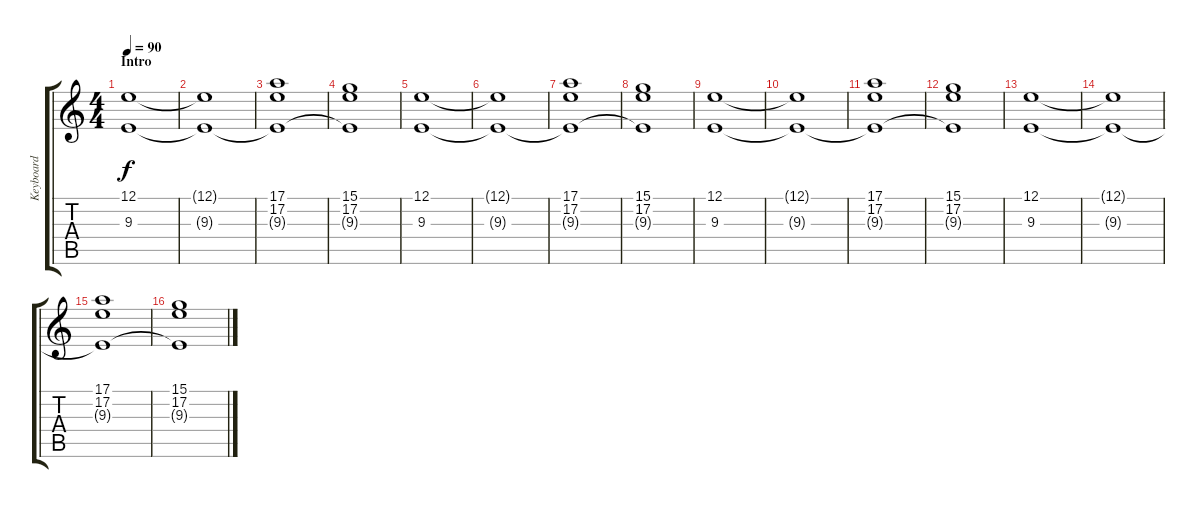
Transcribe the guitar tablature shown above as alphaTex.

\track ("Keyboard" "Keyboard") {instrument choiraahs}
\staff {score tabs}
\tuning (E4 B3 G3 D3 A2 E2) {hide}
\ts (4 4)
\section ("" "Intro")
\tempo 90
\clef g2
\ks c
(12.1 9.3).1{dy f instrument choiraahs} |
(12.1{t} 9.3{t}).1 |
(17.1 17.2 9.3{t}).1 |
(15.1 17.2 9.3{t}).1 |
(12.1 9.3).1 |
(12.1{t} 9.3{t}).1 |
(17.1 17.2 9.3{t}).1 |
(15.1 17.2 9.3{t}).1 |
(12.1 9.3).1 |
(12.1{t} 9.3{t}).1 |
(17.1 17.2 9.3{t}).1 |
(15.1 17.2 9.3{t}).1 |
(12.1 9.3).1 |
(12.1{t} 9.3{t}).1 |
(17.1 17.2 9.3{t}).1 |
(15.1 17.2 9.3{t}).1
